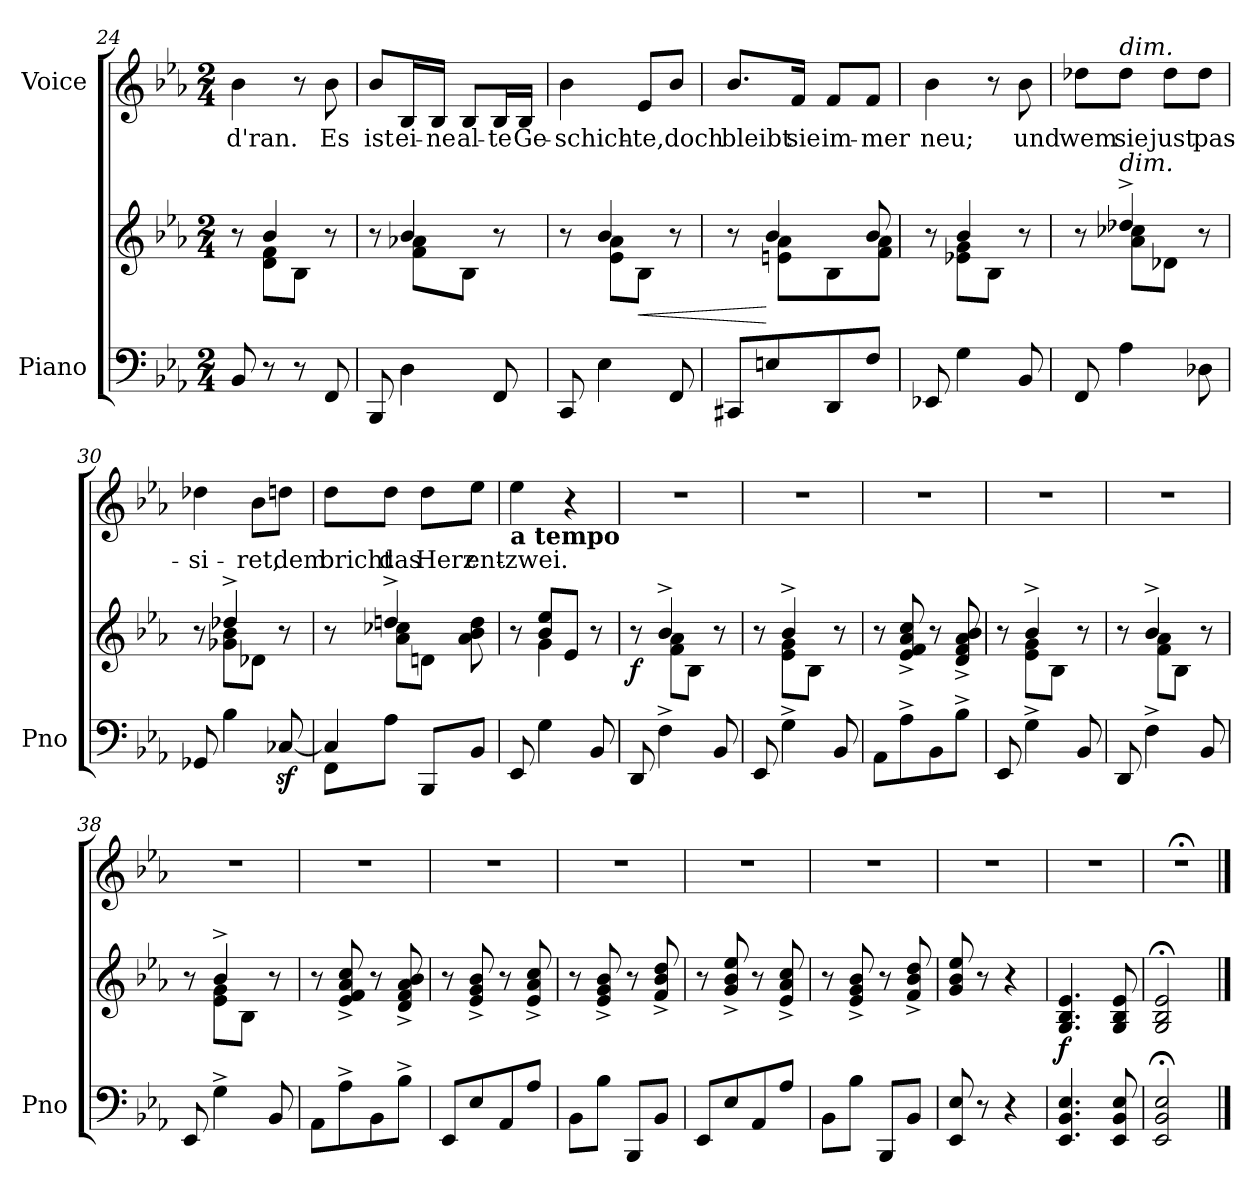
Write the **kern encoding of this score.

**kern	**kern	**dynam	**kern	**text
*part2	*part2	*part2	*part1	*part1
*staff3	*staff2	*staff2/3	*staff1	*staff1
*I"Piano	*	*	*I"Voice	*
*I'Pno	*	*	*	*
*clefF4	*clefG2	*	*clefG2	*
*k[b-e-a-]	*k[b-e-a-]	*	*k[b-e-a-]	*
*M2/4	*M2/4	*	*M2/4	*
=24	=24	=24	=24	=24
*	*^	*	*	*
!	!	!	!	!	!LO:LY:b
8BB-/	8r	8ryy	.	4b-\	d'ran.
8r	4b-/	8d\ 8f\L	.	.	.
8r	.	8B-\J	.	8r	.
!	!	!	!	!	!LO:LY:b
8FF/	8r	8ryy	.	8b-\	Es
=25	=25	=25	=25	=25	=25
!	!	!	!	!	!LO:LY:b
8BBB-/	8r	8ryy	.	8b-/L	ist
!	!	!	!	!	!LO:LY:b
4D\	4b-/	8f\ 8a-X\L	.	16B-/L	ei-
!	!	!	!	!	!LO:LY:b
.	.	.	.	16B-/JJ	-ne
!	!	!	!	!	!LO:LY:b
.	.	8B-\J	.	8B-/L	al-
!	!	!	!	!	!LO:LY:b
8FF/	8r	8ryy	.	16B-/L	-te
!	!	!	!	!	!LO:LY:b
.	.	.	.	16B-/JJ	Ge-
=26	=26	=26	=26	=26	=26
!	!	!	!	!	!LO:LY:b
8CC/	8r	8ryy	.	4b-\	-schich-
4E-\	4b-/	8e-\ 8a-\L	.	.	.
!	!	!	!LO:HP:b	!	!LO:LY:b
.	.	8B-\J	<	8e-/L	-te,
!	!	!	!	!	!LO:LY:b
8FF/	8r	8ryy	.	8b-/J	doch
!!LO:LB:g=z
=27	=27	=27	=27	=27	=27
!	!	!	!	!	!LO:LY:b
8CC#X/L	8r	8ryy	.	8.b-/L	bleibt
8En/	4b-/	8en\ 8a-\L	[	.	.
!	!	!	!	!	!LO:LY:b
.	.	.	.	16f/Jk	sie
!	!	!	!	!	!LO:LY:b
8DD/	.	8B-\	.	8f/L	im-
!	!	!	!	!	!LO:LY:b
8F/J	8b-/	8f\ 8a-\J	.	8f/J	-mer
=28	=28	=28	=28	=28	=28
!	!	!	!	!	!LO:LY:b
8EE-X/	8r	8ryy	.	4b-\	neu;
4G\	4b-/	8e-X\ 8g\L	.	.	.
.	.	8B-\J	.	8r	.
!	!	!	!	!	!LO:LY:b
8BB-/	8r	8ryy	.	8b-\	und
=29	=29	=29	=29	=29	=29
!	!	!	!	!	!LO:LY:b
8FF/	8r	8ryy	.	8dd-X\L	wem
*	*	*	*	*MM70	*
!	!	!	!	!LO:TX:a:i:t=dim.	!
!	!LO:TX:a:i:t=dim.	!	!	!	!
!	!	!	!	!	!LO:LY:b
4A-\	4dd-X^/	8a-\ 8cc-X\L	.	8dd-\J	sie
*	*	*	*	*MM69	*
!	!	!	!	!	!LO:LY:b
.	.	8d-X\J	.	8dd-\L	just
*	*	*	*	*MM68	*
!	!	!	!	!	!LO:LY:b
8D-X\	8r	8ryy	.	8dd-\J	pas-
=30	=30	=30	=30	=30	=30
*	*	*	*	*MM67	*
!	!	!	!	!	!LO:LY:b
*	*	*	*	*^	*
8GG-X/	8r	8ryy	.	4dd-X\	8ryy	-si-
*	*	*	*	*MM66	*	*
4B-\	4dd-X^/	8g-X\ 8b-\L	.	.	4.ryy	.
*	*	*	*	*MM65	*	*
!	!	!	!	!	!	!LO:LY:b
.	.	8d-X\J	.	8b-\L	.	-ret,
*	*	*	*	*MM64	*	*
!	!	!	!	!	!	!LO:LY:b
[8C-Xz>/	8r	8ryy	.	8ddn\J	.	dem
*	*	*	*	*v	*v	*
=31	=31	=31	=31	=31	=31
*	*	*	*	*MM63	*
*^	*	*	*	*^	*
!	!	!	!	!	!	!	!LO:LY:b
*	*	*	*	*	*v	*v	*
4C-/]	8FF\L	8r	8ryy	.	8dd\L	bricht
*	*	*	*	*	*MM62	*
!	!	!	!	!	!	!LO:LY:b
.	8A-\J	4ddn^/	8a-\ 8cc-X\L	.	8dd\J	das
*	*	*	*	*	*MM61	*
!	!	!	!	!	!	!LO:LY:b
8BBB-/L	4ryy	.	8dn\J	.	8dd\L	Herz
*	*	*	*	*	*MM60	*
!	!	!	!	!	!	!LO:LY:b
8BB-/J	.	8a-\ 8b-\ 8dd\	8ryy	.	8ee-\J	ent-
*v	*v	*	*	*	*	*
!!LO:LB:g=z
=32	=32	=32	=32	=32	=32
!	!	!	!	!LO:TX:b:B:t=a tempo	!
!	!	!	!	!	!LO:LY:b
8EE-/	8r	8ryy	.	4ee-\	-zwei.
4G\	8b-/ 8ee-/L	4g\	.	.	.
.	8e-/J	.	.	4r	.
8BB-/	8r	8ryy	.	.	.
=33	=33	=33	=33	=33	=33
!	!	!	!LO:DY:b	!	!
8DD/	8r	8ryy	f	2r	.
4F^\	4b-^/	8f\ 8a-\L	.	.	.
.	.	8B-\J	.	.	.
8BB-/	8r	8ryy	.	.	.
=34	=34	=34	=34	=34	=34
8EE-/	8r	8ryy	.	2r	.
4G^\	4b-^/	8e-\ 8g\L	.	.	.
.	.	8B-\J	.	.	.
8BB-/	8r	8ryy	.	.	.
*	*v	*v	*	*	*
=35	=35	=35	=35	=35
8AA-\L	8r	.	2r	.
8A-^\	8e-/^ 8f/^ 8a-/^ 8cc/^	.	.	.
8BB-\	8r	.	.	.
8B-^\J	8d/^ 8f/^ 8a-/^ 8b-/^	.	.	.
=36	=36	=36	=36	=36
*	*^	*	*	*
8EE-/	8r	8ryy	.	2r	.
4G^\	4b-^/	8e-\ 8g\L	.	.	.
.	.	8B-\J	.	.	.
8BB-/	8r	8ryy	.	.	.
=37	=37	=37	=37	=37	=37
8DD/	8r	8ryy	.	2r	.
4F^\	4b-^/	8f\ 8a-\L	.	.	.
.	.	8B-\J	.	.	.
8BB-/	8r	8ryy	.	.	.
=38	=38	=38	=38	=38	=38
8EE-/	8r	8ryy	.	2r	.
4G^\	4b-^/	8e-\ 8g\L	.	.	.
.	.	8B-\J	.	.	.
8BB-/	8r	8ryy	.	.	.
*	*v	*v	*	*	*
!!LO:LB:g=z
=39	=39	=39	=39	=39
8AA-\L	8r	.	2r	.
8A-^\	8e-/^ 8f/^ 8a-/^ 8cc/^	.	.	.
8BB-\	8r	.	.	.
8B-^\J	8d/^ 8f/^ 8a-/^ 8b-/^	.	.	.
=40	=40	=40	=40	=40
8EE-/L	8r	.	2r	.
8E-/	8e-/^ 8g/^ 8b-/^	.	.	.
8AA-/	8r	.	.	.
8A-/J	8e-/^ 8a-/^ 8cc/^	.	.	.
=41	=41	=41	=41	=41
8BB-\L	8r	.	2r	.
8B-\J	8e-/^ 8g/^ 8b-/^	.	.	.
8BBB-/L	8r	.	.	.
8BB-/J	8f/^ 8b-/^ 8dd/^	.	.	.
=42	=42	=42	=42	=42
8EE-/L	8r	.	2r	.
8E-/	8g/^ 8b-/^ 8ee-/^	.	.	.
8AA-/	8r	.	.	.
8A-/J	8e-/^ 8a-/^ 8cc/^	.	.	.
=43	=43	=43	=43	=43
8BB-\L	8r	.	2r	.
8B-\J	8e-/^ 8g/^ 8b-/^	.	.	.
8BBB-/L	8r	.	.	.
8BB-/J	8f/^ 8b-/^ 8dd/^	.	.	.
=44	=44	=44	=44	=44
8EE-/ 8E-/	8g/ 8b-/ 8ee-/	.	2r	.
8r	8r	.	.	.
4r	4r	.	.	.
=45	=45	=45	=45	=45
!	!	!LO:DY:b	!	!
4.EE-/ 4.BB-/ 4.E-/	4.G/ 4.B-/ 4.e-/	f	2r	.
8EE-/ 8BB-/ 8E-/	8G/ 8B-/ 8e-/	.	.	.
=46	=46	=46	=46	=46
2EE-/;< 2BB-/;< 2E-/;<	2G/;< 2B-/;< 2e-/;<	.	2r;<	.
==	==	==	==	==
*-	*-	*-	*-	*-
